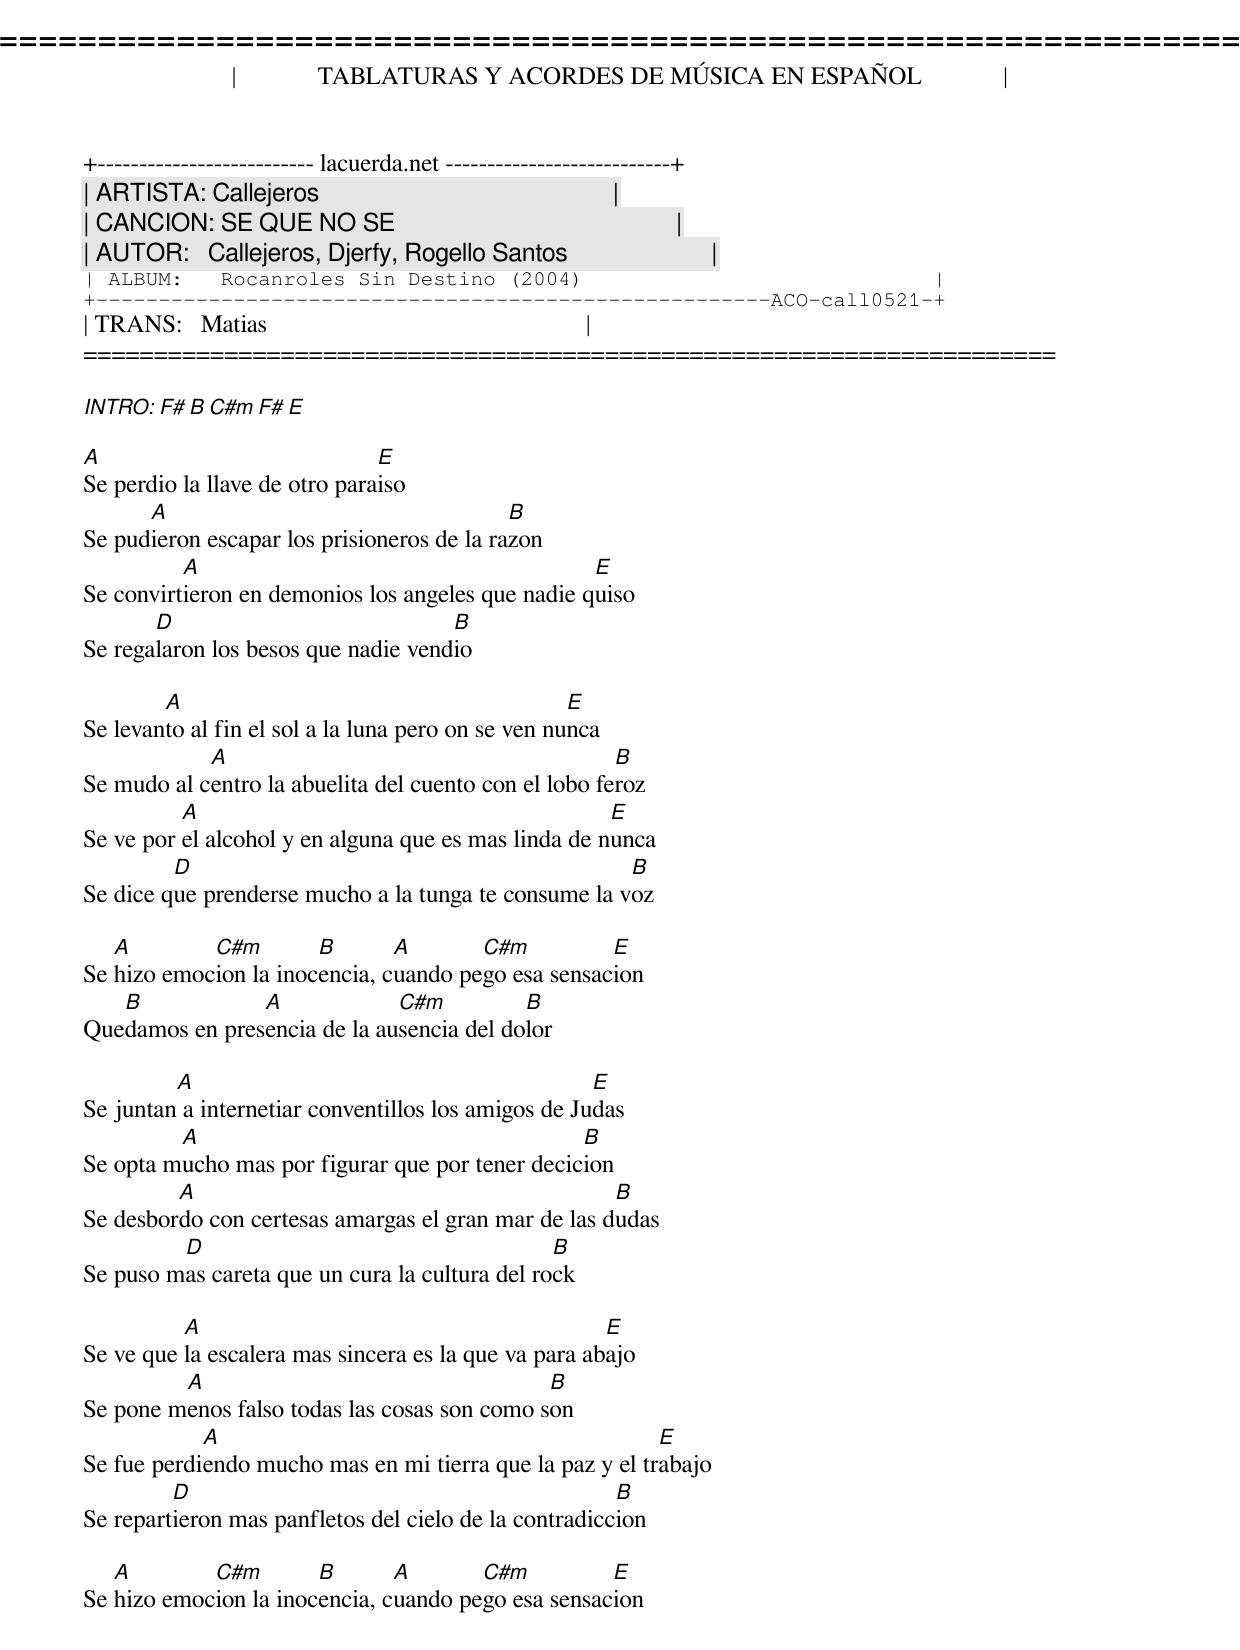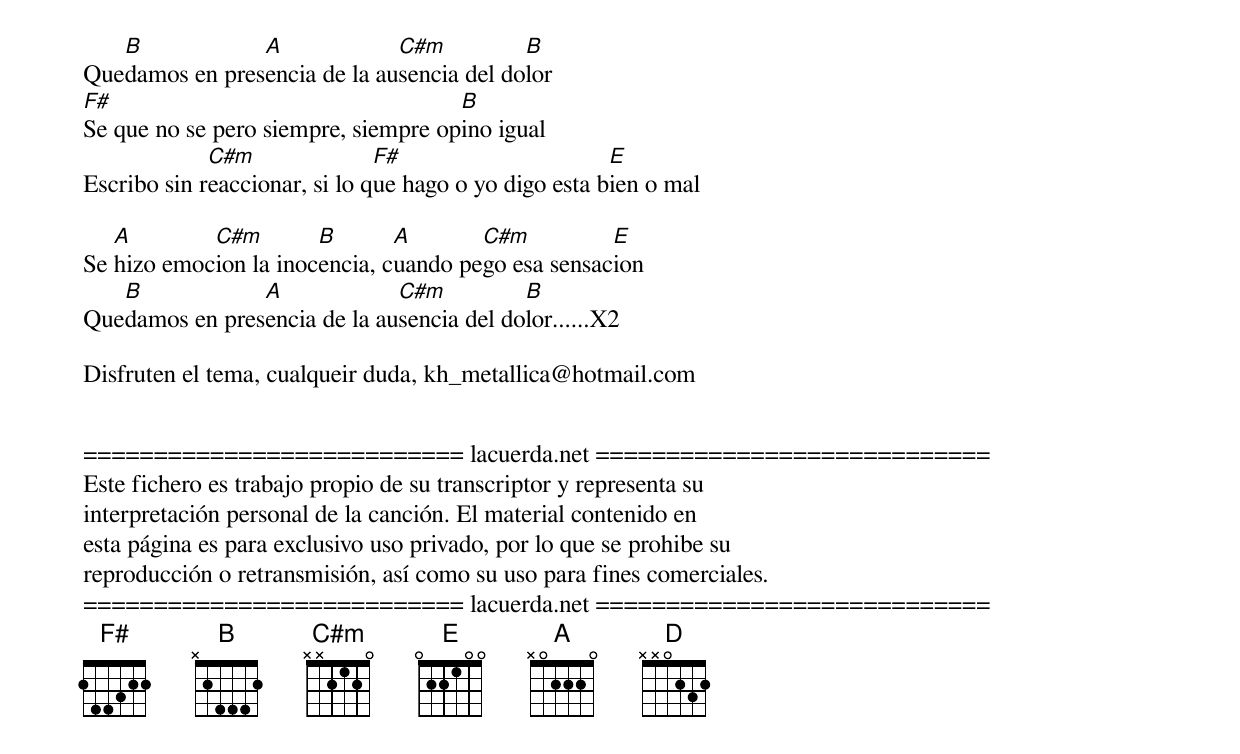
=====================================================================
|             TABLATURAS Y ACORDES DE MÚSICA EN ESPAÑOL             |
+-------------------------- lacuerda.net ---------------------------+
| ARTISTA: Callejeros                                               |
| CANCION: SE QUE NO SE                                             |
| AUTOR:   Callejeros, Djerfy, Rogello Santos                       |
| ALBUM:   Rocanroles Sin Destino (2004)                            |
+------------------------------------------------------ACO-call0521-+
| TRANS:   Matias                                                   |
=====================================================================

INTRO: F# B C#m F# E

A                              E
Se perdio la llave de otro paraiso
      A                                     B
Se pudieron escapar los prisioneros de la razon
          A                                        E
Se convirtieron en demonios los angeles que nadie quiso
       D                             B
Se regalaron los besos que nadie vendio

        A                                           E
Se levanto al fin el sol a la luna pero on se ven nunca
            A                                          B
Se mudo al centro la abuelita del cuento con el lobo feroz
          A                                           E
Se ve por el alcohol y en alguna que es mas linda de nunca
         D                                            B
Se dice que prenderse mucho a la tunga te consume la voz

   A        C#m        B       A       C#m          E
Se hizo emocion la inocencia, cuando pego esa sensacion
   B            A             C#m          B
Quedamos en presencia de la ausencia del dolor

         A                                           E
Se juntan a internetiar conventillos los amigos de Judas
         A                                       B
Se opta mucho mas por figurar que por tener decicion
         A                                           B
Se desbordo con certesas amargas el gran mar de las dudas
         D                                      B
Se puso mas careta que un cura la cultura del rock

          A                                           E
Se ve que la escalera mas sincera es la que va para abajo
         A                                    B
Se pone menos falso todas las cosas son como son
            A                                             E
Se fue perdiendo mucho mas en mi tierra que la paz y el trabajo
         D                                             B
Se repartieron mas panfletos del cielo de la contradiccion

   A        C#m        B       A       C#m          E
Se hizo emocion la inocencia, cuando pego esa sensacion
   B            A             C#m          B
Quedamos en presencia de la ausencia del dolor
F#                                   B
Se que no se pero siempre, siempre opino igual
             C#m               F#                      E
Escribo sin reaccionar, si lo que hago o yo digo esta bien o mal

   A        C#m        B       A       C#m          E
Se hizo emocion la inocencia, cuando pego esa sensacion
   B            A             C#m          B
Quedamos en presencia de la ausencia del dolor......X2

Disfruten el tema, cualqueir duda, kh_metallica@hotmail.com


=========================== lacuerda.net ============================
Este fichero es trabajo propio de su transcriptor y representa su
interpretación personal de la canción. El material contenido en
esta página es para exclusivo uso privado, por lo que se prohibe su
reproducción o retransmisión, así como su uso para fines comerciales.
=========================== lacuerda.net ============================
